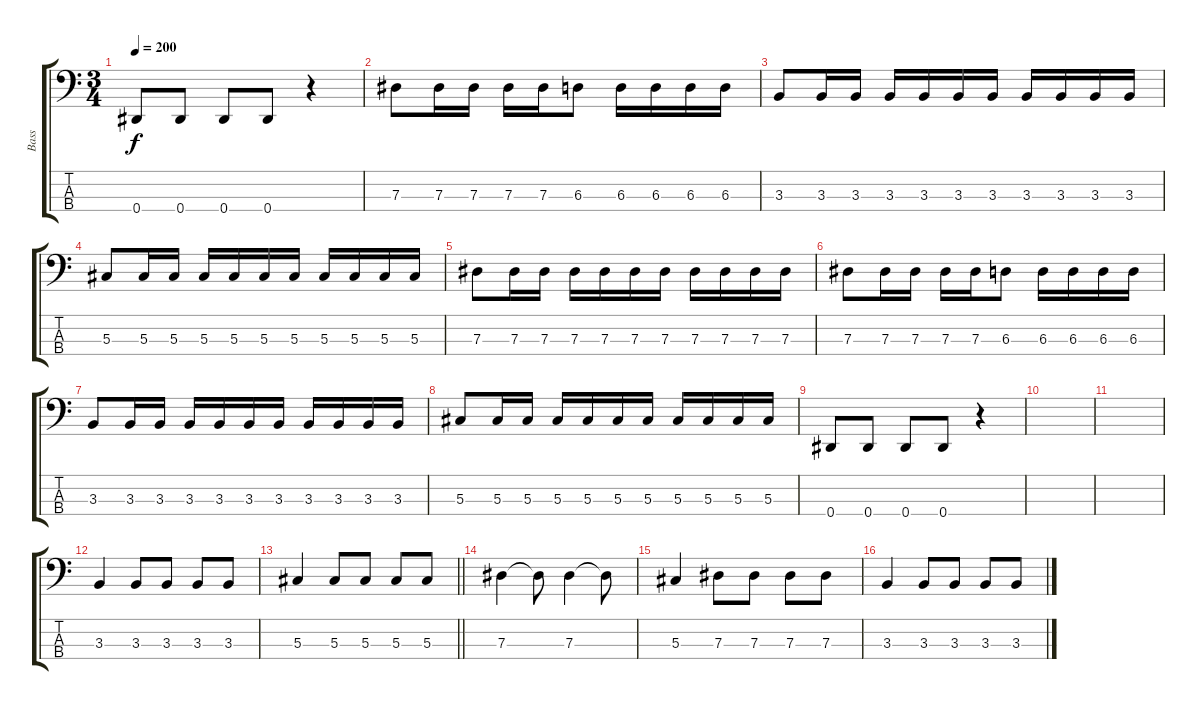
\track ("Bass" "Bass") {instrument electricbassfinger}
\staff {score tabs}
\tuning (Gb2 Db2 Ab1 Eb1) {hide}
\ts (3 4)
\tempo 200
\clef f4
\ks c
0.4.8{dy f} 0.4.8 0.4.8 0.4.8 r.4 |
7.3.8 7.3.16 7.3.16 7.3.16 7.3.16 6.3.8 6.3.16 6.3.16 6.3.16 6.3.16 |
3.3.8 3.3.16 3.3.16 3.3.16 3.3.16 3.3.16 3.3.16 3.3.16 3.3.16 3.3.16 3.3.16 |
5.3.8 5.3.16 5.3.16 5.3.16 5.3.16 5.3.16 5.3.16 5.3.16 5.3.16 5.3.16 5.3.16 |
7.3.8 7.3.16 7.3.16 7.3.16 7.3.16 7.3.16 7.3.16 7.3.16 7.3.16 7.3.16 7.3.16 |
7.3.8 7.3.16 7.3.16 7.3.16 7.3.16 6.3.8 6.3.16 6.3.16 6.3.16 6.3.16 |
3.3.8 3.3.16 3.3.16 3.3.16 3.3.16 3.3.16 3.3.16 3.3.16 3.3.16 3.3.16 3.3.16 |
5.3.8 5.3.16 5.3.16 5.3.16 5.3.16 5.3.16 5.3.16 5.3.16 5.3.16 5.3.16 5.3.16 |
0.4.8 0.4.8 0.4.8 0.4.8 r.4 |
|
|
3.3.4 3.3.8 3.3.8 3.3.8 3.3.8 |
\barLineRight lightlight
5.3.4 5.3.8 5.3.8 5.3.8 5.3.8 |
7.3.4 7.3{t}.8 7.3.4 7.3{t}.8 |
5.3.4 7.3.8 7.3.8 7.3.8 7.3.8 |
3.3.4 3.3.8 3.3.8 3.3.8 3.3.8
